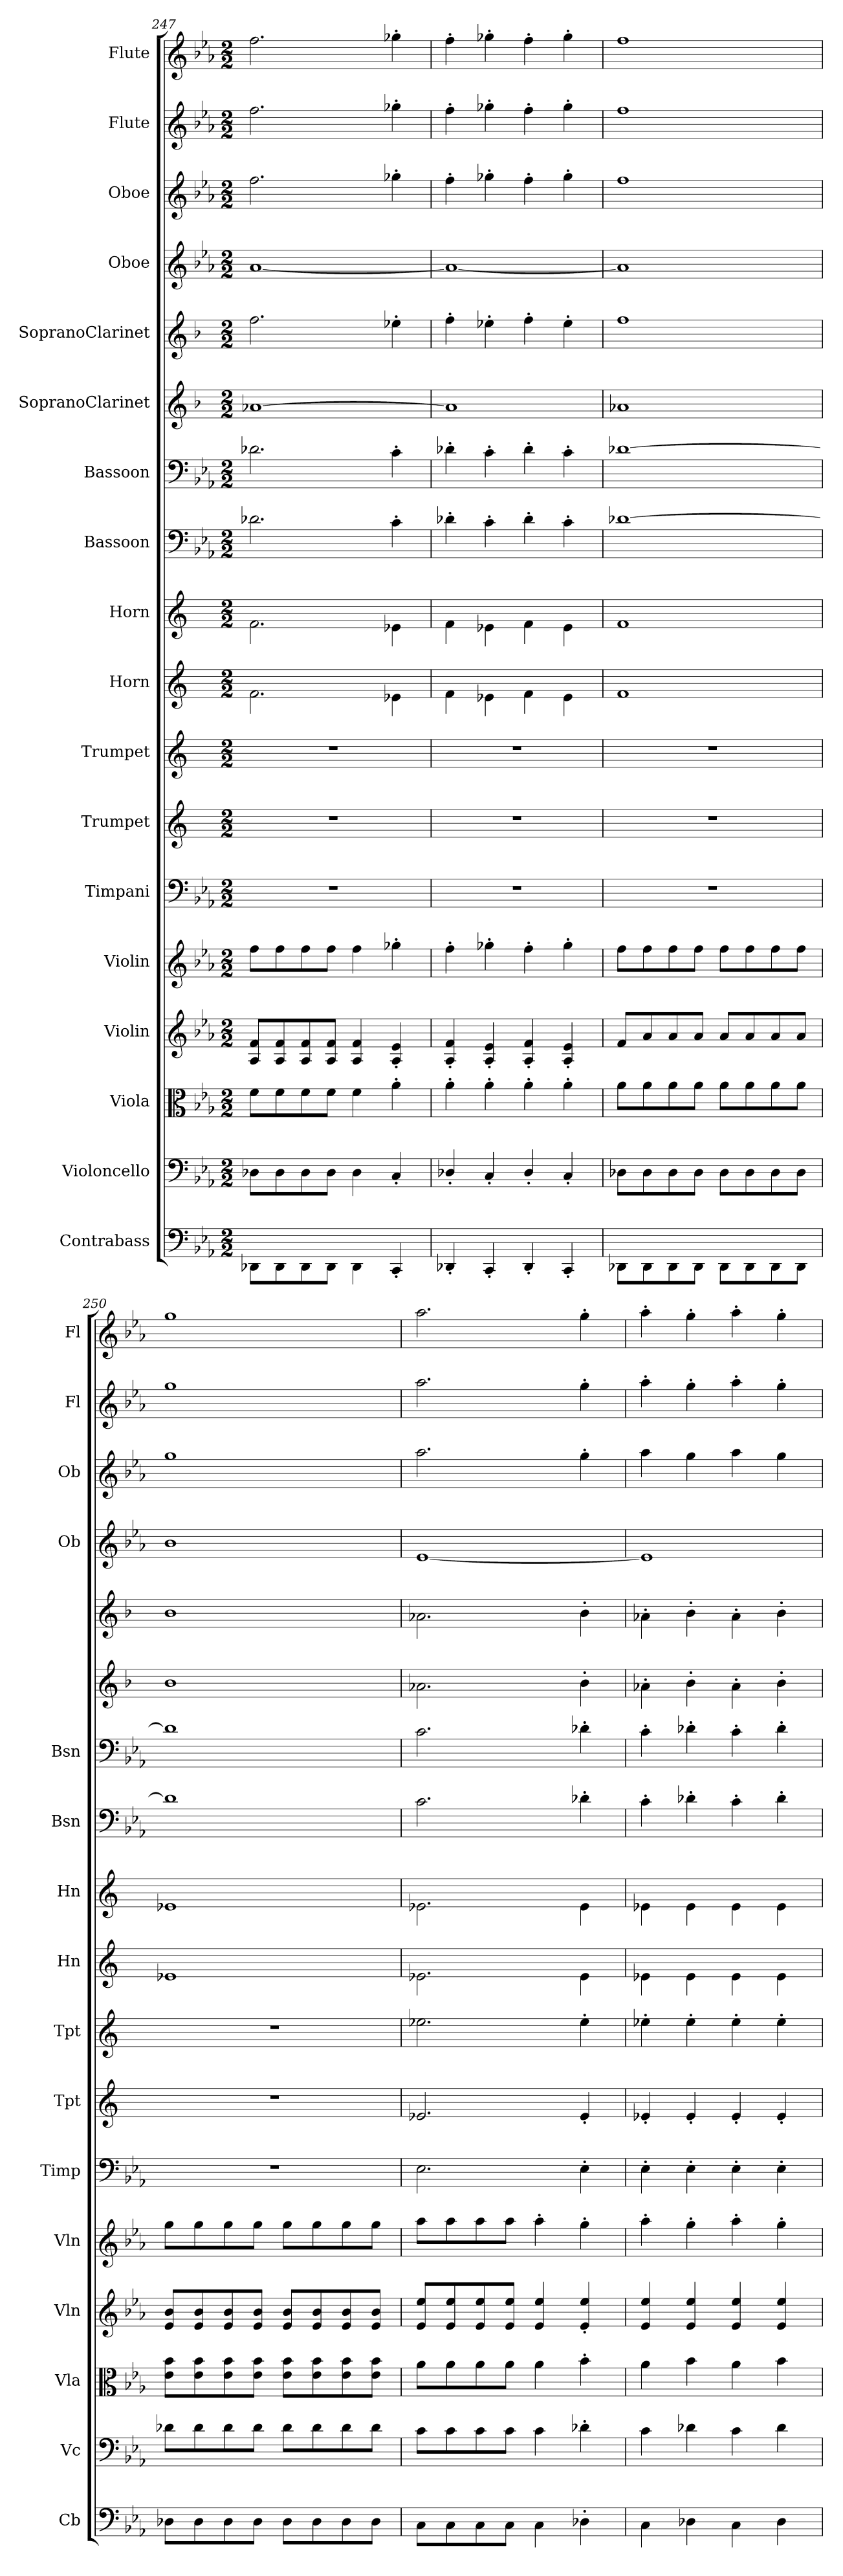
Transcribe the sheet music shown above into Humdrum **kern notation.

**kern	**kern	**kern	**kern	**kern	**kern	**kern	**kern	**kern	**kern	**kern	**kern	**kern	**kern	**kern	**kern	**kern	**kern
*part18	*part17	*part16	*part15	*part14	*part13	*part12	*part11	*part10	*part9	*part8	*part7	*part6	*part5	*part4	*part3	*part2	*part1
*staff18	*staff17	*staff16	*staff15	*staff14	*staff13	*staff12	*staff11	*staff10	*staff9	*staff8	*staff7	*staff6	*staff5	*staff4	*staff3	*staff2	*staff1
*I"Contrabass	*I"Violoncello	*I"Viola	*I"Violin	*I"Violin	*I"Timpani	*I"Trumpet	*I"Trumpet	*I"Horn	*I"Horn	*I"Bassoon	*I"Bassoon	*I"SopranoClarinet	*I"SopranoClarinet	*I"Oboe	*I"Oboe	*I"Flute	*I"Flute
*I'Cb	*I'Vc	*I'Vla	*I'Vln	*I'Vln	*I'Timp	*I'Tpt	*I'Tpt	*I'Hn	*I'Hn	*I'Bsn	*I'Bsn	*	*	*I'Ob	*I'Ob	*I'Fl	*I'Fl
*clefF4	*clefF4	*clefC3	*clefG2	*clefG2	*clefF4	*clefG2	*clefG2	*clefG2	*clefG2	*clefF4	*clefF4	*clefG2	*clefG2	*clefG2	*clefG2	*clefG2	*clefG2
*k[b-e-a-]	*k[b-e-a-]	*k[b-e-a-]	*k[b-e-a-]	*k[b-e-a-]	*k[b-e-a-]	*k[]	*k[]	*k[]	*k[]	*k[b-e-a-]	*k[b-e-a-]	*k[b-]	*k[b-]	*k[b-e-a-]	*k[b-e-a-]	*k[b-e-a-]	*k[b-e-a-]
*M2/2	*M2/2	*M2/2	*M2/2	*M2/2	*M2/2	*M2/2	*M2/2	*M2/2	*M2/2	*M2/2	*M2/2	*M2/2	*M2/2	*M2/2	*M2/2	*M2/2	*M2/2
=247	=247	=247	=247	=247	=247	=247	=247	=247	=247	=247	=247	=247	=247	=247	=247	=247	=247
8DD-X\L	8D-X\L	8f\L	8A-/ 8f/L	8ff\L	1r	1r	1r	2.f\	2.f\	2.d-X\	2.d-X\	[1a-X\	2.ff\	[1a-/	2.ff\	2.ff\	2.ff\
8DD-\	8D-\	8f\	8A-/ 8f/	8ff\	.	.	.	.	.	.	.	.	.	.	.	.	.
8DD-\	8D-\	8f\	8A-/ 8f/	8ff\	.	.	.	.	.	.	.	.	.	.	.	.	.
8DD-\J	8D-\J	8f\J	8A-/ 8f/J	8ff\J	.	.	.	.	.	.	.	.	.	.	.	.	.
4DD-\	4D-\	4f\	4A-/ 4f/	4ff\	.	.	.	.	.	.	.	.	.	.	.	.	.
4CC'/	4C'/	4a-'\	4A-'/ 4e-'/	4gg-X'\	.	.	.	4e-X\	4e-X\	4c'\	4c'\	.	4ee-X'\	.	4gg-X'\	4gg-X'\	4gg-X'\
=248	=248	=248	=248	=248	=248	=248	=248	=248	=248	=248	=248	=248	=248	=248	=248	=248	=248
4DD-X'/	4D-X'/	4a-'\	4A-'/ 4f'/	4ff'\	1r	1r	1r	4f\	4f\	4d-X'\	4d-X'\	1a-/]	4ff'\	1a-/_	4ff'\	4ff'\	4ff'\
4CC'/	4C'/	4a-'\	4A-'/ 4e-'/	4gg-X'\	.	.	.	4e-X\	4e-X\	4c'\	4c'\	.	4ee-X'\	.	4gg-X'\	4gg-X'\	4gg-X'\
4DD-'/	4D-'/	4a-'\	4A-'/ 4f'/	4ff'\	.	.	.	4f\	4f\	4d-'\	4d-'\	.	4ff'\	.	4ff'\	4ff'\	4ff'\
4CC'/	4C'/	4a-'\	4A-'/ 4e-'/	4gg-'\	.	.	.	4e-\	4e-\	4c'\	4c'\	.	4ee-'\	.	4gg-'\	4gg-'\	4gg-'\
=249	=249	=249	=249	=249	=249	=249	=249	=249	=249	=249	=249	=249	=249	=249	=249	=249	=249
8DD-X\L	8D-X\L	8a-\L	8f/L	8ff\L	1r	1r	1r	1f\	1f\	[1d-X\	[1d-X\	1a-X\	1ff\	1a-/]	1ff\	1ff\	1ff\
8DD-\	8D-\	8a-\	8a-/	8ff\	.	.	.	.	.	.	.	.	.	.	.	.	.
8DD-\	8D-\	8a-\	8a-/	8ff\	.	.	.	.	.	.	.	.	.	.	.	.	.
8DD-\J	8D-\J	8a-\J	8a-/J	8ff\J	.	.	.	.	.	.	.	.	.	.	.	.	.
8DD-\L	8D-\L	8a-\L	8a-/L	8ff\L	.	.	.	.	.	.	.	.	.	.	.	.	.
8DD-\	8D-\	8a-\	8a-/	8ff\	.	.	.	.	.	.	.	.	.	.	.	.	.
8DD-\	8D-\	8a-\	8a-/	8ff\	.	.	.	.	.	.	.	.	.	.	.	.	.
8DD-\J	8D-\J	8a-\J	8a-/J	8ff\J	.	.	.	.	.	.	.	.	.	.	.	.	.
=250	=250	=250	=250	=250	=250	=250	=250	=250	=250	=250	=250	=250	=250	=250	=250	=250	=250
8D-X\L	8d-X\L	8e-\ 8b-\L	8e-/ 8b-/L	8gg\L	1r	1r	1r	1e-X\	1e-X\	1d-\]	1d-\]	1b-\	1b-\	1b-\	1gg\	1gg\	1gg\
8D-\	8d-\	8e-\ 8b-\	8e-/ 8b-/	8gg\	.	.	.	.	.	.	.	.	.	.	.	.	.
8D-\	8d-\	8e-\ 8b-\	8e-/ 8b-/	8gg\	.	.	.	.	.	.	.	.	.	.	.	.	.
8D-\J	8d-\J	8e-\ 8b-\J	8e-/ 8b-/J	8gg\J	.	.	.	.	.	.	.	.	.	.	.	.	.
8D-\L	8d-\L	8e-\ 8b-\L	8e-/ 8b-/L	8gg\L	.	.	.	.	.	.	.	.	.	.	.	.	.
8D-\	8d-\	8e-\ 8b-\	8e-/ 8b-/	8gg\	.	.	.	.	.	.	.	.	.	.	.	.	.
8D-\	8d-\	8e-\ 8b-\	8e-/ 8b-/	8gg\	.	.	.	.	.	.	.	.	.	.	.	.	.
8D-\J	8d-\J	8e-\ 8b-\J	8e-/ 8b-/J	8gg\J	.	.	.	.	.	.	.	.	.	.	.	.	.
=251	=251	=251	=251	=251	=251	=251	=251	=251	=251	=251	=251	=251	=251	=251	=251	=251	=251
8C\L	8c\L	8a-\L	8e-/ 8ee-/L	8aa-\L	2.E-\	2.e-X/	2.ee-X\	2.e-X\	2.e-X\	2.c\	2.c\	2.a-X\	2.a-X\	[1e-/	2.aa-\	2.aa-\	2.aa-\
8C\	8c\	8a-\	8e-/ 8ee-/	8aa-\	.	.	.	.	.	.	.	.	.	.	.	.	.
8C\	8c\	8a-\	8e-/ 8ee-/	8aa-\	.	.	.	.	.	.	.	.	.	.	.	.	.
8C\J	8c\J	8a-\J	8e-/ 8ee-/J	8aa-\J	.	.	.	.	.	.	.	.	.	.	.	.	.
4C\	4c\	4a-\	4e-/ 4ee-/	4aa-'\	.	.	.	.	.	.	.	.	.	.	.	.	.
4D-X'\	4d-X'\	4b-'\	4e-'/ 4ee-'/	4gg'\	4E-'\	4e-'/	4ee-'\	4e-\	4e-\	4d-X'\	4d-X'\	4b-'\	4b-'\	.	4gg'\	4gg'\	4gg'\
=252	=252	=252	=252	=252	=252	=252	=252	=252	=252	=252	=252	=252	=252	=252	=252	=252	=252
4C\	4c\	4a-\	4e-/ 4ee-/	4aa-'\	4E-'\	4e-X'/	4ee-X'\	4e-X\	4e-X\	4c'\	4c'\	4a-X'\	4a-X'\	1e-/]	4aa-\	4aa-'\	4aa-'\
4D-X\	4d-X\	4b-\	4e-/ 4ee-/	4gg'\	4E-'\	4e-'/	4ee-'\	4e-\	4e-\	4d-X'\	4d-X'\	4b-'\	4b-'\	.	4gg\	4gg'\	4gg'\
4C\	4c\	4a-\	4e-/ 4ee-/	4aa-'\	4E-'\	4e-'/	4ee-'\	4e-\	4e-\	4c'\	4c'\	4a-'\	4a-'\	.	4aa-\	4aa-'\	4aa-'\
4D-\	4d-\	4b-\	4e-/ 4ee-/	4gg'\	4E-'\	4e-'/	4ee-'\	4e-\	4e-\	4d-'\	4d-'\	4b-'\	4b-'\	.	4gg\	4gg'\	4gg'\
=	=	=	=	=	=	=	=	=	=	=	=	=	=	=	=	=	=
*-	*-	*-	*-	*-	*-	*-	*-	*-	*-	*-	*-	*-	*-	*-	*-	*-	*-
